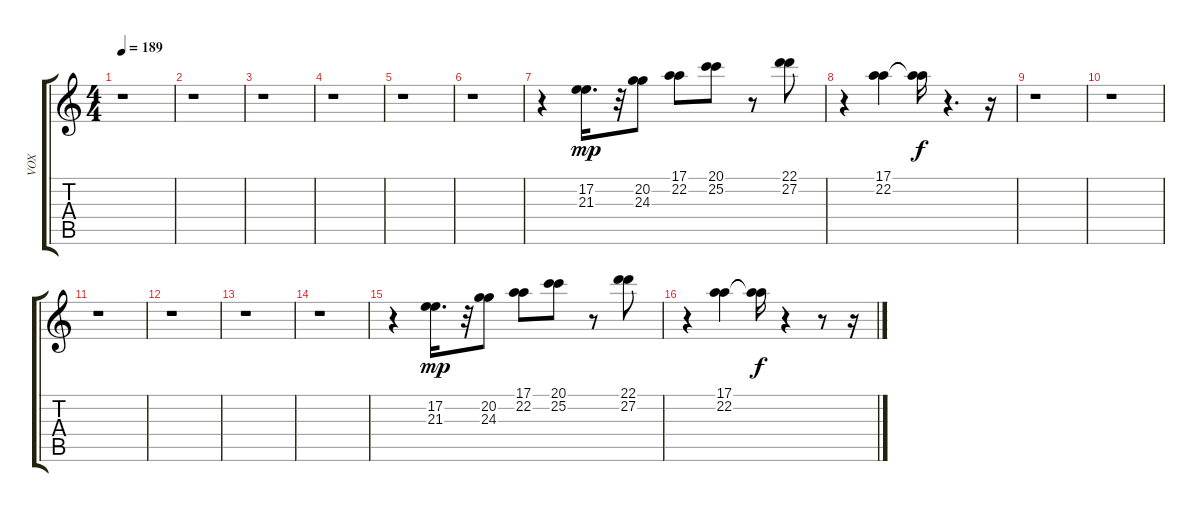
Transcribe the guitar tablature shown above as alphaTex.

\track ("VOX" "VOX") {instrument choiraahs}
\staff {score tabs}
\tuning (E4 B3 G3 D3 A2 E2) {hide}
\ts (4 4)
\tempo 189
\clef g2
\ks c
r.1{dy f} |
r.1 |
r.1 |
r.1 |
r.1 |
r.1 |
r.4 (17.2 21.3).16{d dy mp} r.32 (20.2 24.3).8 (17.1 22.2).8{volume 14} (20.1 25.2).8{volume 14} r.8 (22.1 27.2).8{volume 14} |
r.4 (17.1 22.2).4{volume 14} (17.1{t} 22.2{t}).16{dy f} r.4{d} r.16 |
r.1 |
r.1 |
r.1 |
r.1 |
r.1 |
r.1 |
r.4 (17.2 21.3).16{d dy mp} r.32 (20.2 24.3).8 (17.1 22.2).8{volume 14} (20.1 25.2).8{volume 14} r.8 (22.1 27.2).8{volume 14} |
r.4 (17.1 22.2).4{volume 14} (17.1{t} 22.2{t}).16{dy f} r.4 r.8 r.16
